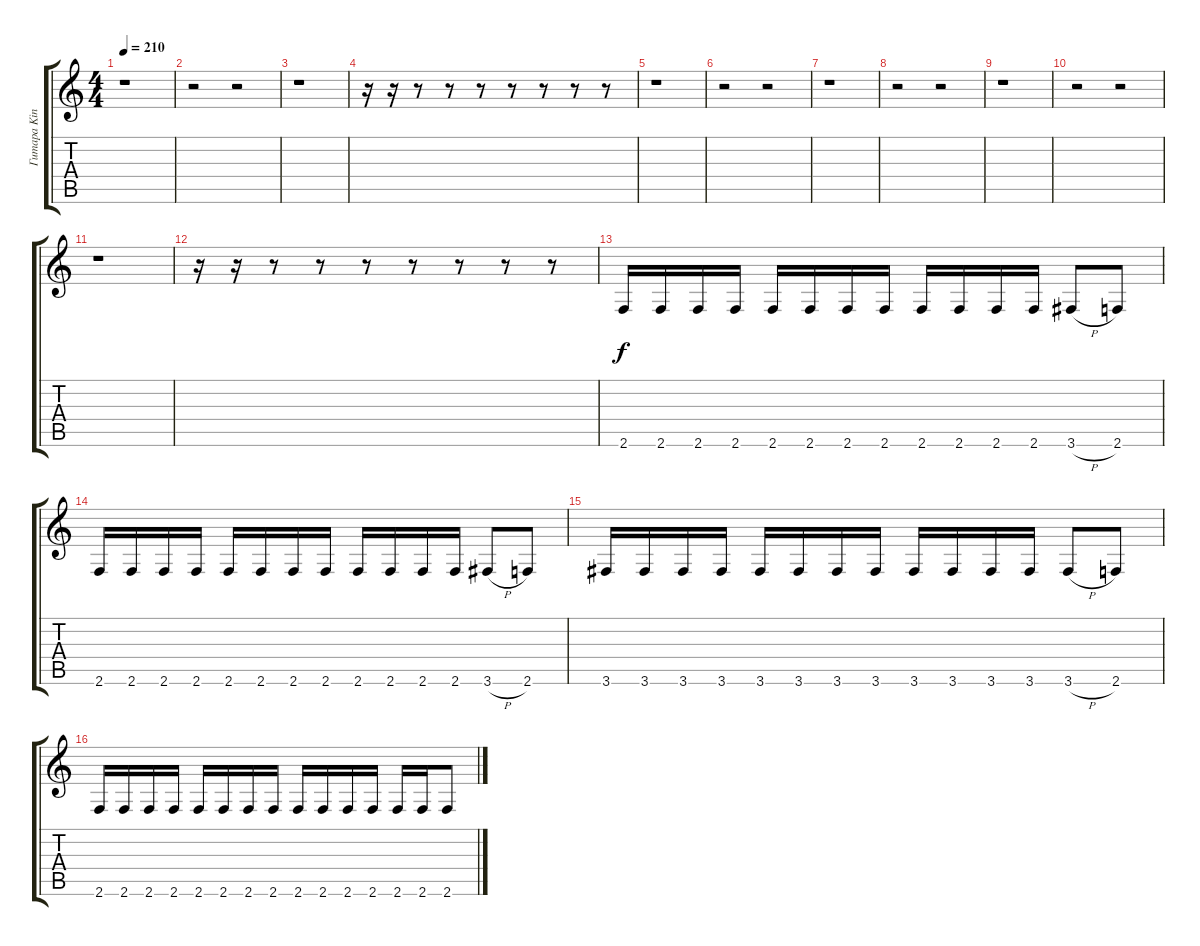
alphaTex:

\track ("Гитара King" "Гитара Kin") {instrument distortionguitar}
\staff {score tabs}
\tuning (Eb4 Bb3 Gb3 Db3 Ab2 Eb2) {hide}
\ts (4 4)
\tempo 210
\clef g2
\ks c
r.1{dy f} |
r.2 r.2 |
r.1 |
r.16 r.16 r.8 r.8 r.8 r.8 r.8 r.8 r.8 |
r.1 |
r.2 r.2 |
r.1 |
r.2 r.2 |
r.1 |
r.2 r.2 |
r.1 |
r.16 r.16 r.8 r.8 r.8 r.8 r.8 r.8 r.8 |
2.6.16 2.6.16 2.6.16 2.6.16 2.6.16 2.6.16 2.6.16 2.6.16 2.6.16 2.6.16 2.6.16 2.6.16 3.6{h}.8 2.6.8 |
2.6.16 2.6.16 2.6.16 2.6.16 2.6.16 2.6.16 2.6.16 2.6.16 2.6.16 2.6.16 2.6.16 2.6.16 3.6{h}.8 2.6.8 |
3.6.16 3.6.16 3.6.16 3.6.16 3.6.16 3.6.16 3.6.16 3.6.16 3.6.16 3.6.16 3.6.16 3.6.16 3.6{h}.8 2.6.8 |
2.6.16 2.6.16 2.6.16 2.6.16 2.6.16 2.6.16 2.6.16 2.6.16 2.6.16 2.6.16 2.6.16 2.6.16 2.6.16 2.6.16 2.6.8
